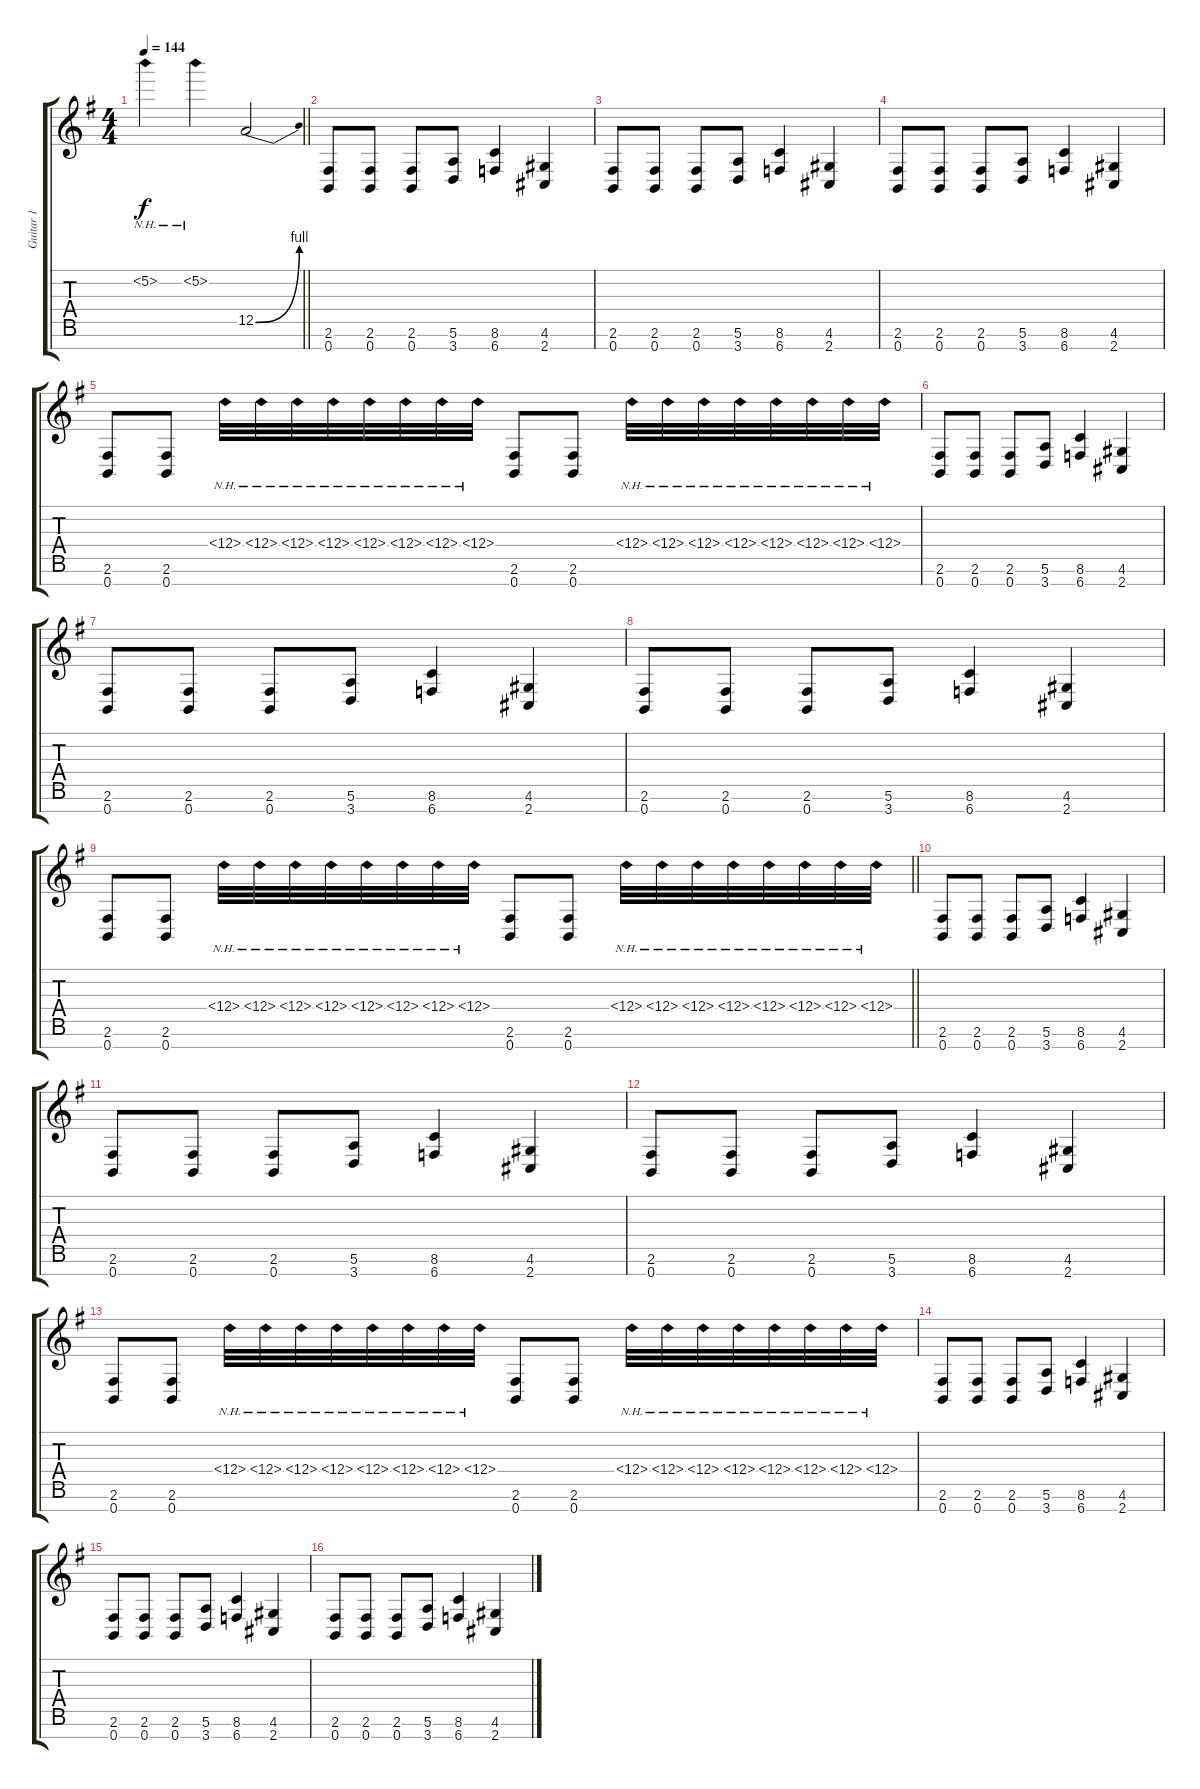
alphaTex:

\track ("Guitar 1" "Guitar 1") {instrument distortionguitar}
\staff {score tabs}
\tuning (E4 B3 G3 D3 A2 E2 B1) {hide}
\ts (4 4)
\tempo 144
\clef g2
\barLineRight lightlight
\ks eminor
5.2{nh}.4{dy f} 5.2{nh}.4 12.5{be (bend 0 0 60 4)}.2 |
(2.6 0.7).8 (2.6 0.7).8 (2.6 0.7).8 (5.6 3.7).8 (8.6 6.7).4 (4.6 2.7).4 |
(2.6 0.7).8 (2.6 0.7).8 (2.6 0.7).8 (5.6 3.7).8 (8.6 6.7).4 (4.6 2.7).4 |
(2.6 0.7).8 (2.6 0.7).8 (2.6 0.7).8 (5.6 3.7).8 (8.6 6.7).4 (4.6 2.7).4 |
(2.6 0.7).8 (2.6 0.7).8 6.4{nh}.32 6.4{nh}.32 6.4{nh}.32 6.4{nh}.32 6.4{nh}.32 6.4{nh}.32 6.4{nh}.32 6.4{nh}.32 (2.6 0.7).8 (2.6 0.7).8 6.4{nh}.32 6.4{nh}.32 6.4{nh}.32 6.4{nh}.32 6.4{nh}.32 6.4{nh}.32 6.4{nh}.32 6.4{nh}.32 |
(2.6 0.7).8 (2.6 0.7).8 (2.6 0.7).8 (5.6 3.7).8 (8.6 6.7).4 (4.6 2.7).4 |
(2.6 0.7).8 (2.6 0.7).8 (2.6 0.7).8 (5.6 3.7).8 (8.6 6.7).4 (4.6 2.7).4 |
(2.6 0.7).8 (2.6 0.7).8 (2.6 0.7).8 (5.6 3.7).8 (8.6 6.7).4 (4.6 2.7).4 |
\barLineRight lightlight
(2.6 0.7).8 (2.6 0.7).8 6.4{nh}.32 6.4{nh}.32 6.4{nh}.32 6.4{nh}.32 6.4{nh}.32 6.4{nh}.32 6.4{nh}.32 6.4{nh}.32 (2.6 0.7).8 (2.6 0.7).8 6.4{nh}.32 6.4{nh}.32 6.4{nh}.32 6.4{nh}.32 6.4{nh}.32 6.4{nh}.32 6.4{nh}.32 6.4{nh}.32 |
(2.6 0.7).8 (2.6 0.7).8 (2.6 0.7).8 (5.6 3.7).8 (8.6 6.7).4 (4.6 2.7).4 |
(2.6 0.7).8 (2.6 0.7).8 (2.6 0.7).8 (5.6 3.7).8 (8.6 6.7).4 (4.6 2.7).4 |
(2.6 0.7).8 (2.6 0.7).8 (2.6 0.7).8 (5.6 3.7).8 (8.6 6.7).4 (4.6 2.7).4 |
(2.6 0.7).8 (2.6 0.7).8 6.4{nh}.32 6.4{nh}.32 6.4{nh}.32 6.4{nh}.32 6.4{nh}.32 6.4{nh}.32 6.4{nh}.32 6.4{nh}.32 (2.6 0.7).8 (2.6 0.7).8 6.4{nh}.32 6.4{nh}.32 6.4{nh}.32 6.4{nh}.32 6.4{nh}.32 6.4{nh}.32 6.4{nh}.32 6.4{nh}.32 |
(2.6 0.7).8 (2.6 0.7).8 (2.6 0.7).8 (5.6 3.7).8 (8.6 6.7).4 (4.6 2.7).4 |
(2.6 0.7).8 (2.6 0.7).8 (2.6 0.7).8 (5.6 3.7).8 (8.6 6.7).4 (4.6 2.7).4 |
(2.6 0.7).8 (2.6 0.7).8 (2.6 0.7).8 (5.6 3.7).8 (8.6 6.7).4 (4.6 2.7).4
